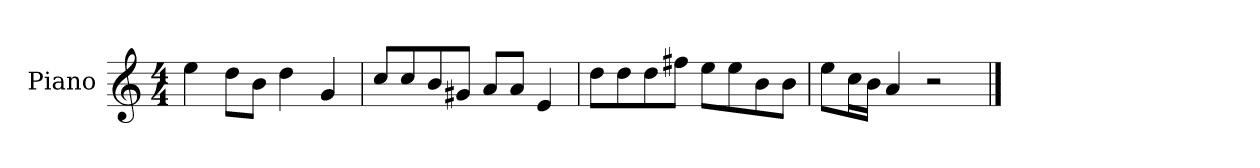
**kern
*part1
*staff1
*I"Piano
*I'P-no
*clefG2
*k[]
*M4/4
*MM90
=1
4ee\
8dd\L
8b\J
4dd\
4g/
=2
8cc/L
8cc/
8b/
8g#X/J
8a/L
8a/J
4e/
=3
8dd\L
8dd\
8dd\
8ff#X\J
8ee\L
8ee\
8b\
8b\J
=4
8ee\L
16cc\L
16b\JJ
4a/
2r
==
*-
